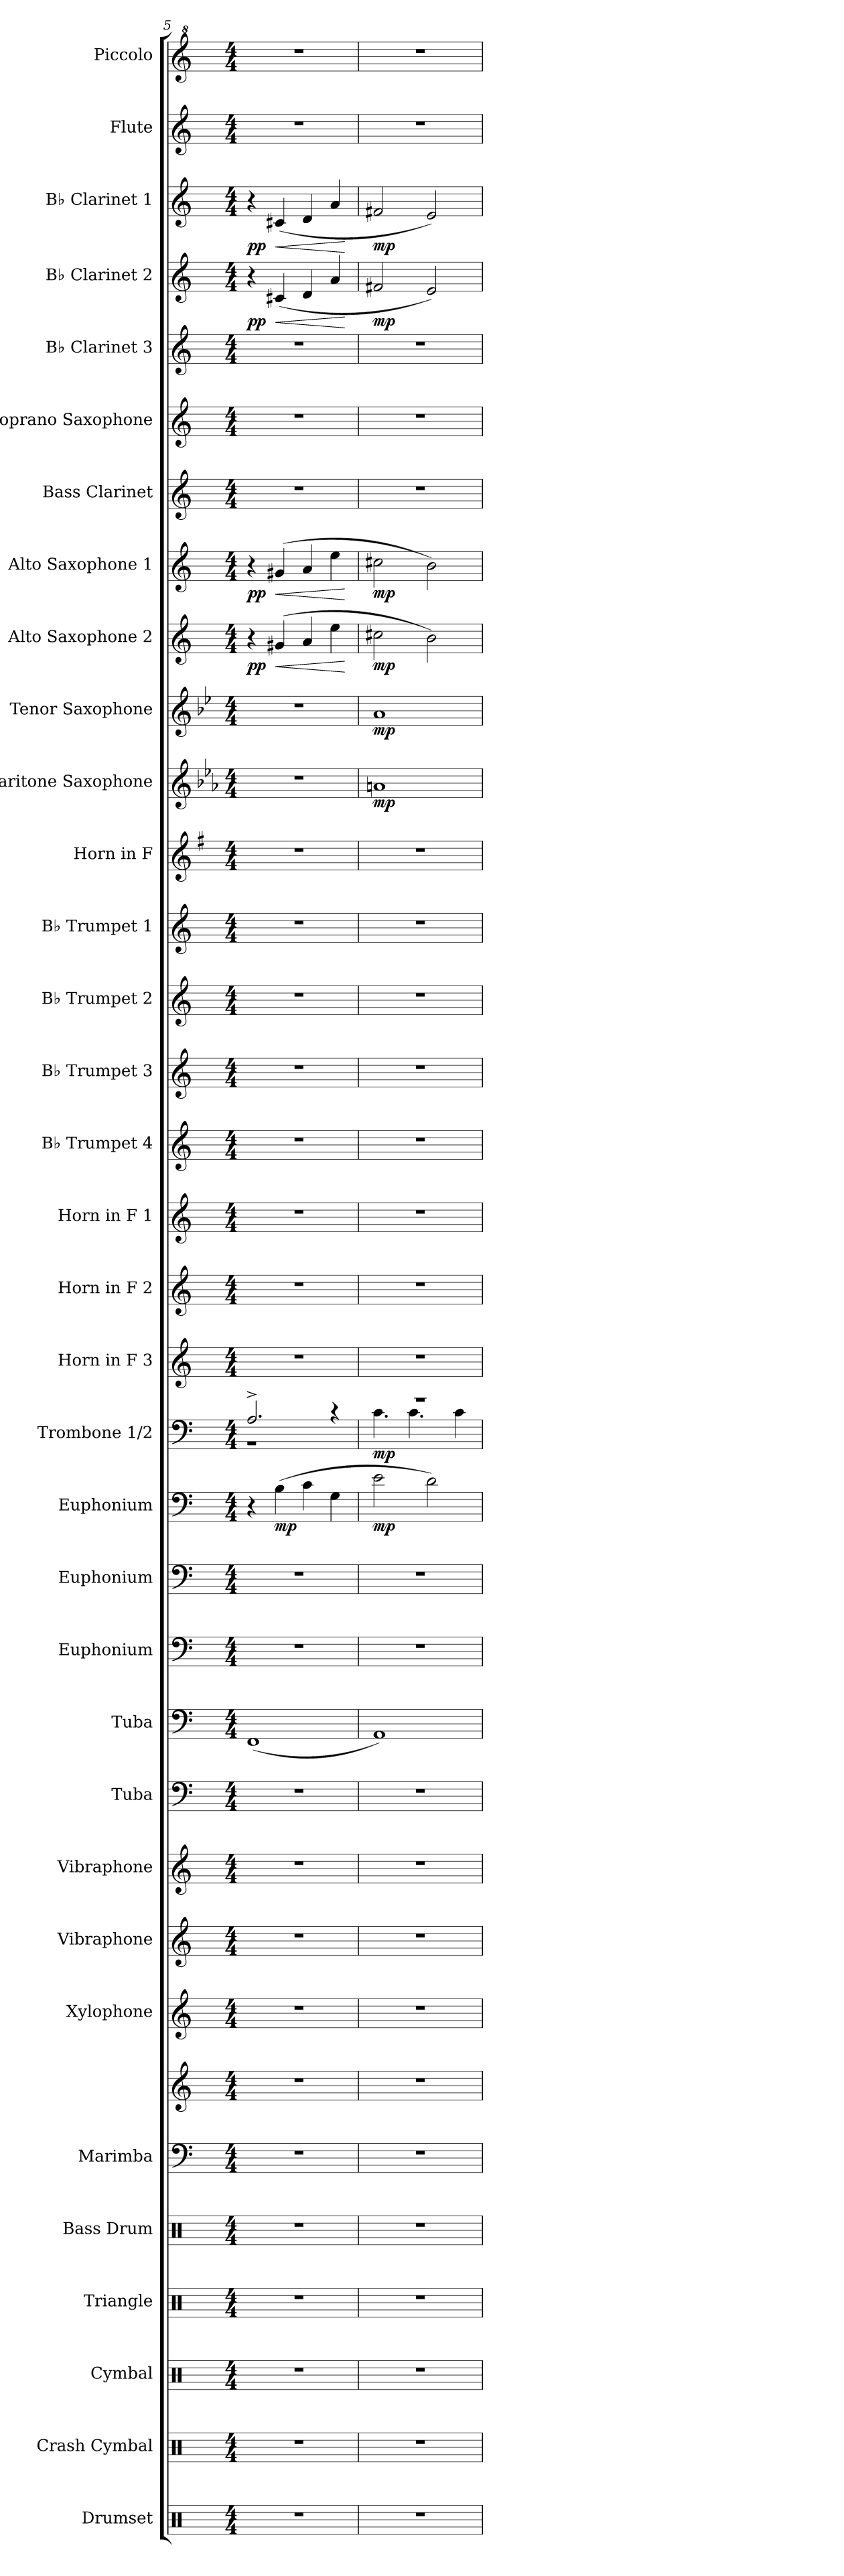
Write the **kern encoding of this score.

**kern	**kern	**kern	**kern	**kern	**kern	**kern	**kern	**kern	**kern	**kern	**kern	**kern	**kern	**kern	**dynam	**kern	**dynam	**kern	**kern	**kern	**kern	**kern	**kern	**kern	**kern	**kern	**dynam	**kern	**dynam	**kern	**dynam	**kern	**dynam	**kern	**kern	**kern	**kern	**dynam	**kern	**dynam	**kern	**kern
*part34	*part33	*part32	*part31	*part30	*part29	*part29	*part28	*part27	*part26	*part25	*part24	*part23	*part22	*part21	*part21	*part20	*part20	*part19	*part18	*part17	*part16	*part15	*part14	*part13	*part12	*part11	*part11	*part10	*part10	*part9	*part9	*part8	*part8	*part7	*part6	*part5	*part4	*part4	*part3	*part3	*part2	*part1
*staff35	*staff34	*staff33	*staff32	*staff31	*staff30	*staff29	*staff28	*staff27	*staff26	*staff25	*staff24	*staff23	*staff22	*staff21	*staff21	*staff20	*staff20	*staff19	*staff18	*staff17	*staff16	*staff15	*staff14	*staff13	*staff12	*staff11	*staff11	*staff10	*staff10	*staff9	*staff9	*staff8	*staff8	*staff7	*staff6	*staff5	*staff4	*staff4	*staff3	*staff3	*staff2	*staff1
*I"Drumset	*I"Crash Cymbal	*I"Cymbal	*I"Triangle	*I"Bass Drum	*I"Marimba	*	*I"Xylophone	*I"Vibraphone	*I"Vibraphone	*I"Tuba	*I"Tuba	*I"Euphonium	*I"Euphonium	*I"Euphonium	*	*I"Trombone 1/2	*	*I"Horn in F 3	*I"Horn in F 2	*I"Horn in F 1	*I"B♭ Trumpet 4	*I"B♭ Trumpet 3	*I"B♭ Trumpet 2	*I"B♭ Trumpet 1	*I"Horn in F	*I"Baritone Saxophone	*	*I"Tenor Saxophone	*	*I"Alto Saxophone 2	*	*I"Alto Saxophone 1	*	*I"Bass Clarinet	*I"Soprano Saxophone	*I"B♭ Clarinet 3	*I"B♭ Clarinet 2	*	*I"B♭ Clarinet 1	*	*I"Flute	*I"Piccolo
*I'Drs.	*I'Cr. Cym.	*I'Cym.	*I'Trgl.	*I'B. Dr.	*I'Mrm.	*	*I'Xyl.	*I'Vib.	*I'Vib.	*I'Tba.	*I'Tba.	*I'Euph.	*I'Euph.	*I'Euph.	*	*I'Tbn. 1/2	*	*	*	*	*I'B♭ Tpt. 4	*I'B♭ Tpt. 3	*I'B♭ Tpt. 2	*I'B♭ Tpt. 1	*	*I'Bar. Sax.	*	*I'T. Sax.	*	*I'A. Sax. 2	*	*I'A. Sax. 1	*	*I'B. Cl.	*I'S. Sax.	*I'B♭ Cl. 3	*I'B♭ Cl. 2	*	*I'B♭ Cl. 1	*	*I'Fl.	*I'Picc.
*clefX	*clefX	*clefX	*clefX	*clefX	*clefF4	*clefG2	*clefG2	*clefG2	*clefG2	*clefF4	*clefF4	*clefF4	*clefF4	*clefF4	*	*clefF4	*	*clefG2	*clefG2	*clefG2	*clefG2	*clefG2	*clefG2	*clefG2	*clefG2	*clefG2	*	*clefG2	*	*clefG2	*	*clefG2	*	*clefG2	*clefG2	*clefG2	*clefG2	*	*clefG2	*	*clefG2	*clefG^2
*	*	*	*	*	*	*	*ITrd-7c-12	*	*	*	*	*	*	*	*	*	*	*ITrd4c7	*ITrd4c7	*ITrd4c7	*ITrd1c2	*ITrd1c2	*ITrd1c2	*ITrd1c2	*ITrd4c7	*ITrd12c21	*	*ITrd8c14	*	*ITrd5c9	*	*ITrd5c9	*	*ITrd8c14	*ITrd1c2	*ITrd1c2	*ITrd1c2	*	*ITrd1c2	*	*	*ITrd-7c-12
*k[]	*k[]	*k[]	*k[]	*k[]	*k[]	*k[]	*k[]	*k[]	*k[]	*k[]	*k[]	*k[]	*k[]	*k[]	*	*k[]	*	*k[b-]	*k[b-]	*k[b-]	*k[b-e-]	*k[b-e-]	*k[b-e-]	*k[b-e-]	*k[]	*k[b-e-a-]	*	*k[b-e-]	*	*k[b-e-a-]	*	*k[b-e-a-]	*	*k[]	*k[b-e-]	*k[b-e-]	*k[b-e-]	*	*k[b-e-]	*	*k[]	*k[]
*M4/4	*M4/4	*M4/4	*M4/4	*M4/4	*M4/4	*M4/4	*M4/4	*M4/4	*M4/4	*M4/4	*M4/4	*M4/4	*M4/4	*M4/4	*	*M4/4	*	*M4/4	*M4/4	*M4/4	*M4/4	*M4/4	*M4/4	*M4/4	*M4/4	*M4/4	*	*M4/4	*	*M4/4	*	*M4/4	*	*M4/4	*M4/4	*M4/4	*M4/4	*	*M4/4	*	*M4/4	*M4/4
*MM86	*MM86	*MM86	*MM86	*MM86	*MM86	*MM86	*MM86	*MM86	*MM86	*MM86	*MM86	*MM86	*MM86	*MM86	*	*MM86	*	*MM86	*MM86	*MM86	*MM86	*MM86	*MM86	*MM86	*MM86	*MM86	*	*MM86	*	*MM86	*	*MM86	*	*MM86	*MM86	*MM86	*MM86	*	*MM86	*	*MM86	*MM86
=5	=5	=5	=5	=5	=5	=5	=5	=5	=5	=5	=5	=5	=5	=5	=5	=5	=5	=5	=5	=5	=5	=5	=5	=5	=5	=5	=5	=5	=5	=5	=5	=5	=5	=5	=5	=5	=5	=5	=5	=5	=5	=5
*	*	*	*	*	*	*	*	*	*	*	*	*	*	*	*	*^	*	*	*	*	*	*	*	*	*	*	*	*	*	*	*	*	*	*	*	*	*	*	*	*	*	*
!	!	!	!	!	!	!	!	!	!	!	!	!	!	!	!	!	!	!	!	!	!	!	!	!	!	!	!	!	!	!	!	!LO:DY:b	!	!LO:DY:b	!	!	!	!	!LO:DY:b	!	!LO:DY:b	!	!
1r	1r	1r	1r	1r	1r	1r	1r	1r	1r	1r	(1FF	1r	1r	4r	.	2.A^/	1r	.	1r	1r	1r	1r	1r	1r	1r	1r	1r	.	1r	.	4r	pp	4r	pp	1r	1r	1r	4r	pp	4r	pp	1r	1r
!	!	!	!	!	!	!	!	!	!	!	!	!	!	!	!LO:DY:b	!	!	!	!	!	!	!	!	!	!	!	!	!	!	!	!	!LO:HP:b	!	!LO:HP:b	!	!	!	!	!LO:HP:b	!	!LO:HP:b	!	!
.	.	.	.	.	.	.	.	.	.	.	.	.	.	(4B\	mp	.	.	.	.	.	.	.	.	.	.	.	.	.	.	.	(4Bn/	<	(4Bn/	<	.	.	.	(4Bn/	<	(4Bn/	<	.	.
.	.	.	.	.	.	.	.	.	.	.	.	.	.	4c\	.	.	.	.	.	.	.	.	.	.	.	.	.	.	.	.	4c/	.	4c/	.	.	.	.	4c/	.	4c/	.	.	.
.	.	.	.	.	.	.	.	.	.	.	.	.	.	4G\	.	4r	.	.	.	.	.	.	.	.	.	.	.	.	.	.	4g\	.	4g\	.	.	.	.	4g/	.	4g/	.	.	.
*	*	*	*	*	*	*	*	*	*	*	*	*	*	*	*	*v	*v	*	*	*	*	*	*	*	*	*	*	*	*	*	*	*	*	*	*	*	*	*	*	*	*	*	*
.	.	.	.	.	.	.	.	.	.	.	.	.	.	.	.	.	.	.	.	.	.	.	.	.	.	.	.	.	.	.	[	.	[	.	.	.	.	[	.	[	.	.
=6	=6	=6	=6	=6	=6	=6	=6	=6	=6	=6	=6	=6	=6	=6	=6	=6	=6	=6	=6	=6	=6	=6	=6	=6	=6	=6	=6	=6	=6	=6	=6	=6	=6	=6	=6	=6	=6	=6	=6	=6	=6	=6
*	*	*	*	*	*	*	*	*	*	*	*	*	*	*	*	*	*	*	*	*	*	*	*	*	*	*	*	*	*	*	*	*	*	*	*	*	*	*	*	*	*	*MM113
*	*	*	*	*	*	*	*	*	*	*	*	*	*	*	*	*^	*	*	*	*	*	*	*	*	*	*	*	*	*	*	*	*	*	*	*	*	*	*	*	*	*	*
!	!	!	!	!	!	!	!	!	!	!	!	!	!	!	!LO:DY:b	!	!	!LO:DY:b	!	!	!	!	!	!	!	!	!	!LO:DY:b	!	!LO:DY:b	!	!LO:DY:b	!	!LO:DY:b	!	!	!	!	!LO:DY:b	!	!LO:DY:b	!	!
1r	1r	1r	1r	1r	1r	1r	1r	1r	1r	1r	1AA)	1r	1r	2e\	mp	1r	4.c\	mp	1r	1r	1r	1r	1r	1r	1r	1r	1An	mp	1A	mp	2en\	mp	2en\	mp	1r	1r	1r	2en/	mp	2en/	mp	1r	1r
.	.	.	.	.	.	.	.	.	.	.	.	.	.	.	.	.	4.c\	.	.	.	.	.	.	.	.	.	.	.	.	.	.	.	.	.	.	.	.	.	.	.	.	.	.
.	.	.	.	.	.	.	.	.	.	.	.	.	.	2d\)	.	.	.	.	.	.	.	.	.	.	.	.	.	.	.	.	2d\)	.	2d\)	.	.	.	.	2d/)	.	2d/)	.	.	.
.	.	.	.	.	.	.	.	.	.	.	.	.	.	.	.	.	4c\	.	.	.	.	.	.	.	.	.	.	.	.	.	.	.	.	.	.	.	.	.	.	.	.	.	.
*	*	*	*	*	*	*	*	*	*	*	*	*	*	*	*	*v	*v	*	*	*	*	*	*	*	*	*	*	*	*	*	*	*	*	*	*	*	*	*	*	*	*	*	*
=	=	=	=	=	=	=	=	=	=	=	=	=	=	=	=	=	=	=	=	=	=	=	=	=	=	=	=	=	=	=	=	=	=	=	=	=	=	=	=	=	=	=
*-	*-	*-	*-	*-	*-	*-	*-	*-	*-	*-	*-	*-	*-	*-	*-	*-	*-	*-	*-	*-	*-	*-	*-	*-	*-	*-	*-	*-	*-	*-	*-	*-	*-	*-	*-	*-	*-	*-	*-	*-	*-	*-
